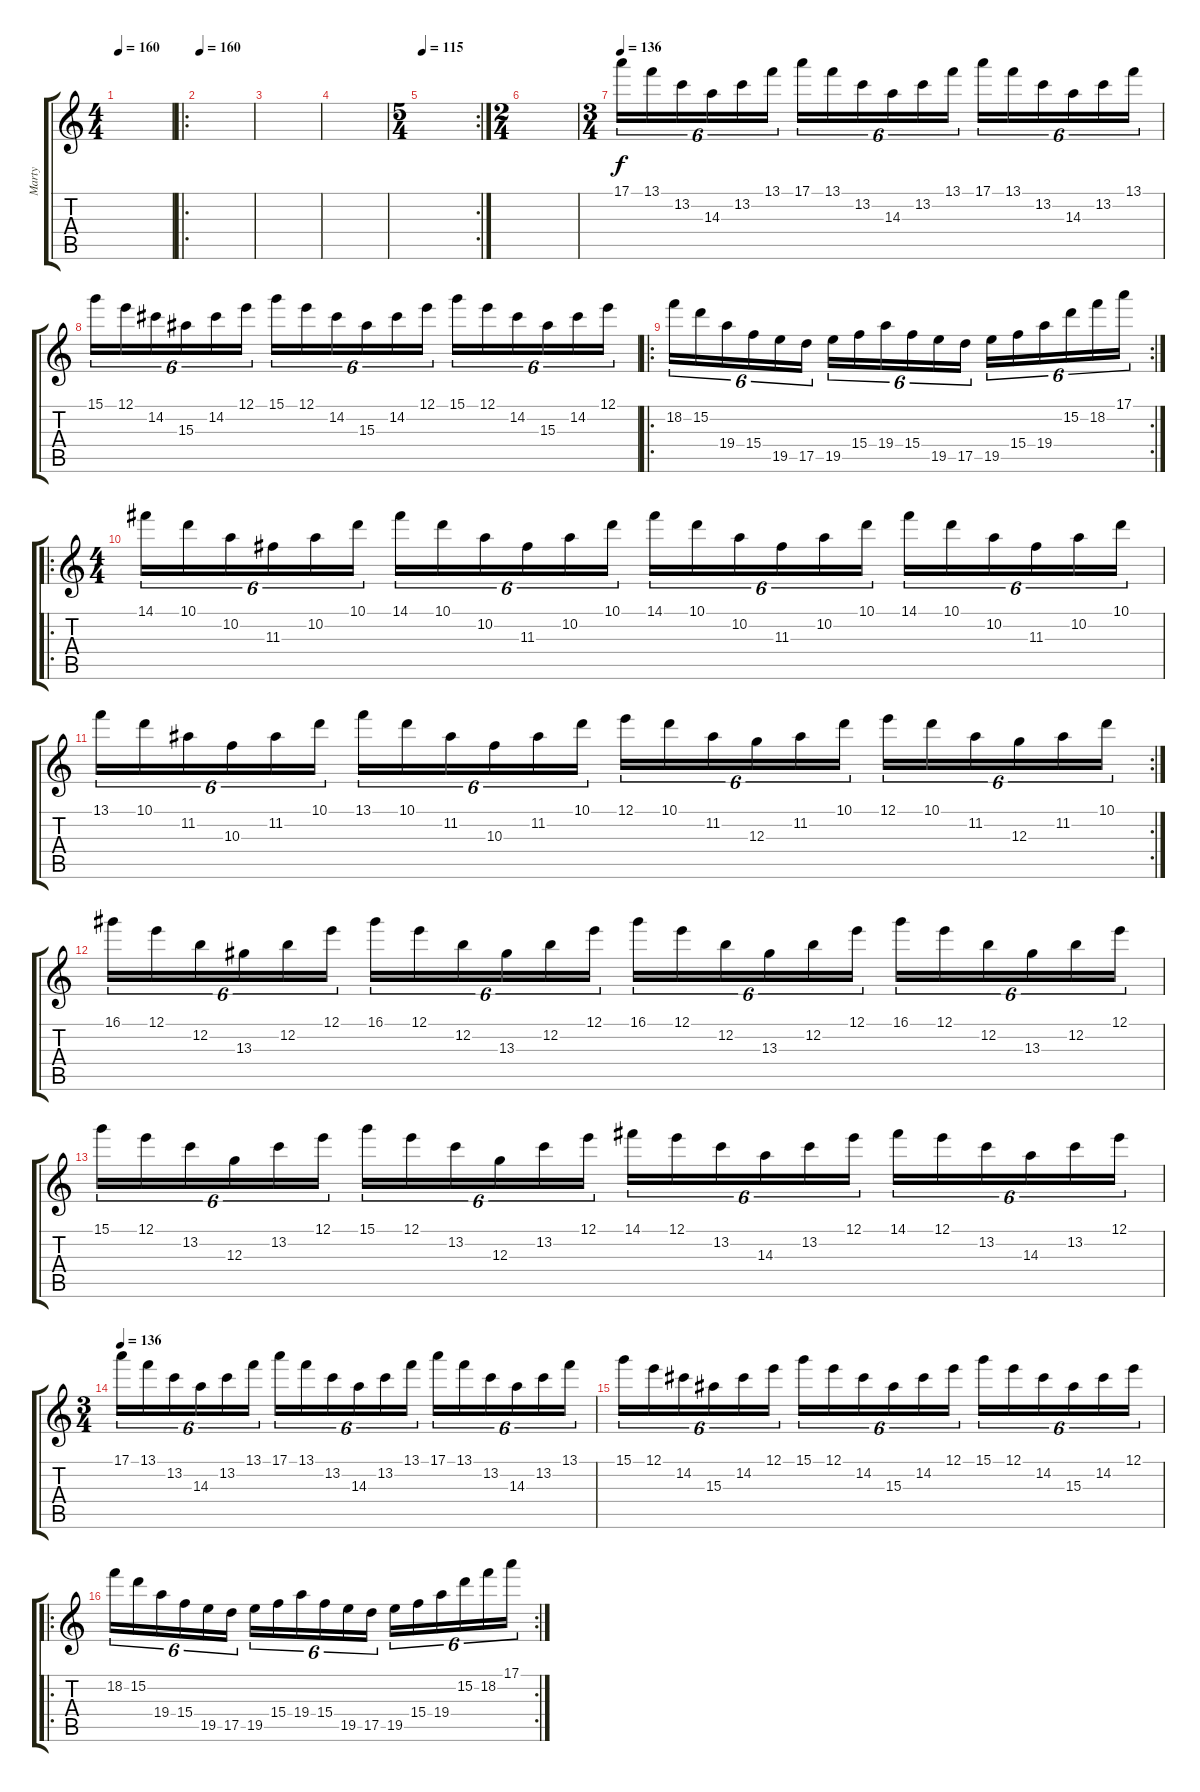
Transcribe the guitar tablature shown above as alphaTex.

\track ("Marty" "Marty") {instrument overdrivenguitar}
\staff {score tabs}
\tuning (E4 B3 G3 D3 A2 E2) {hide}
\ts (4 4)
\tempo 160
\clef g2
\ks c
|
\ro
\tempo 160
|
|
|
\rc 2
\ts (5 4)
\tempo 115
|
\ts (2 4)
|
\ts (3 4)
\tempo 136
17.1.16{tu (6 4)} 13.1.16{tu (6 4)} 13.2.16{tu (6 4)} 14.3.16{tu (6 4)} 13.2.16{tu (6 4)} 13.1.16{tu (6 4)} 17.1.16{tu (6 4)} 13.1.16{tu (6 4)} 13.2.16{tu (6 4)} 14.3.16{tu (6 4)} 13.2.16{tu (6 4)} 13.1.16{tu (6 4)} 17.1.16{tu (6 4)} 13.1.16{tu (6 4)} 13.2.16{tu (6 4)} 14.3.16{tu (6 4)} 13.2.16{tu (6 4)} 13.1.16{tu (6 4)} |
15.1.16{tu (6 4)} 12.1.16{tu (6 4)} 14.2.16{tu (6 4)} 15.3.16{tu (6 4)} 14.2.16{tu (6 4)} 12.1.16{tu (6 4)} 15.1.16{tu (6 4)} 12.1.16{tu (6 4)} 14.2.16{tu (6 4)} 15.3.16{tu (6 4)} 14.2.16{tu (6 4)} 12.1.16{tu (6 4)} 15.1.16{tu (6 4)} 12.1.16{tu (6 4)} 14.2.16{tu (6 4)} 15.3.16{tu (6 4)} 14.2.16{tu (6 4)} 12.1.16{tu (6 4)} |
\ro
\rc 2
18.2.16{tu (6 4)} 15.2.16{tu (6 4)} 19.4.16{tu (6 4)} 15.4.16{tu (6 4)} 19.5.16{tu (6 4)} 17.5.16{tu (6 4)} 19.5.16{tu (6 4)} 15.4.16{tu (6 4)} 19.4.16{tu (6 4)} 15.4.16{tu (6 4)} 19.5.16{tu (6 4)} 17.5.16{tu (6 4)} 19.5.16{tu (6 4)} 15.4.16{tu (6 4)} 19.4.16{tu (6 4)} 15.2.16{tu (6 4)} 18.2.16{tu (6 4)} 17.1.16{tu (6 4)} |
\ro
\ts (4 4)
14.1.16{tu (6 4)} 10.1.16{tu (6 4)} 10.2.16{tu (6 4)} 11.3.16{tu (6 4)} 10.2.16{tu (6 4)} 10.1.16{tu (6 4)} 14.1.16{tu (6 4)} 10.1.16{tu (6 4)} 10.2.16{tu (6 4)} 11.3.16{tu (6 4)} 10.2.16{tu (6 4)} 10.1.16{tu (6 4)} 14.1.16{tu (6 4)} 10.1.16{tu (6 4)} 10.2.16{tu (6 4)} 11.3.16{tu (6 4)} 10.2.16{tu (6 4)} 10.1.16{tu (6 4)} 14.1.16{tu (6 4)} 10.1.16{tu (6 4)} 10.2.16{tu (6 4)} 11.3.16{tu (6 4)} 10.2.16{tu (6 4)} 10.1.16{tu (6 4)} |
\rc 2
13.1.16{tu (6 4)} 10.1.16{tu (6 4)} 11.2.16{tu (6 4)} 10.3.16{tu (6 4)} 11.2.16{tu (6 4)} 10.1.16{tu (6 4)} 13.1.16{tu (6 4)} 10.1.16{tu (6 4)} 11.2.16{tu (6 4)} 10.3.16{tu (6 4)} 11.2.16{tu (6 4)} 10.1.16{tu (6 4)} 12.1.16{tu (6 4)} 10.1.16{tu (6 4)} 11.2.16{tu (6 4)} 12.3.16{tu (6 4)} 11.2.16{tu (6 4)} 10.1.16{tu (6 4)} 12.1.16{tu (6 4)} 10.1.16{tu (6 4)} 11.2.16{tu (6 4)} 12.3.16{tu (6 4)} 11.2.16{tu (6 4)} 10.1.16{tu (6 4)} |
16.1.16{tu (6 4)} 12.1.16{tu (6 4)} 12.2.16{tu (6 4)} 13.3.16{tu (6 4)} 12.2.16{tu (6 4)} 12.1.16{tu (6 4)} 16.1.16{tu (6 4)} 12.1.16{tu (6 4)} 12.2.16{tu (6 4)} 13.3.16{tu (6 4)} 12.2.16{tu (6 4)} 12.1.16{tu (6 4)} 16.1.16{tu (6 4)} 12.1.16{tu (6 4)} 12.2.16{tu (6 4)} 13.3.16{tu (6 4)} 12.2.16{tu (6 4)} 12.1.16{tu (6 4)} 16.1.16{tu (6 4)} 12.1.16{tu (6 4)} 12.2.16{tu (6 4)} 13.3.16{tu (6 4)} 12.2.16{tu (6 4)} 12.1.16{tu (6 4)} |
15.1.16{tu (6 4)} 12.1.16{tu (6 4)} 13.2.16{tu (6 4)} 12.3.16{tu (6 4)} 13.2.16{tu (6 4)} 12.1.16{tu (6 4)} 15.1.16{tu (6 4)} 12.1.16{tu (6 4)} 13.2.16{tu (6 4)} 12.3.16{tu (6 4)} 13.2.16{tu (6 4)} 12.1.16{tu (6 4)} 14.1.16{tu (6 4)} 12.1.16{tu (6 4)} 13.2.16{tu (6 4)} 14.3.16{tu (6 4)} 13.2.16{tu (6 4)} 12.1.16{tu (6 4)} 14.1.16{tu (6 4)} 12.1.16{tu (6 4)} 13.2.16{tu (6 4)} 14.3.16{tu (6 4)} 13.2.16{tu (6 4)} 12.1.16{tu (6 4)} |
\ts (3 4)
\tempo 136
17.1.16{tu (6 4)} 13.1.16{tu (6 4)} 13.2.16{tu (6 4)} 14.3.16{tu (6 4)} 13.2.16{tu (6 4)} 13.1.16{tu (6 4)} 17.1.16{tu (6 4)} 13.1.16{tu (6 4)} 13.2.16{tu (6 4)} 14.3.16{tu (6 4)} 13.2.16{tu (6 4)} 13.1.16{tu (6 4)} 17.1.16{tu (6 4)} 13.1.16{tu (6 4)} 13.2.16{tu (6 4)} 14.3.16{tu (6 4)} 13.2.16{tu (6 4)} 13.1.16{tu (6 4)} |
15.1.16{tu (6 4)} 12.1.16{tu (6 4)} 14.2.16{tu (6 4)} 15.3.16{tu (6 4)} 14.2.16{tu (6 4)} 12.1.16{tu (6 4)} 15.1.16{tu (6 4)} 12.1.16{tu (6 4)} 14.2.16{tu (6 4)} 15.3.16{tu (6 4)} 14.2.16{tu (6 4)} 12.1.16{tu (6 4)} 15.1.16{tu (6 4)} 12.1.16{tu (6 4)} 14.2.16{tu (6 4)} 15.3.16{tu (6 4)} 14.2.16{tu (6 4)} 12.1.16{tu (6 4)} |
\ro
\rc 2
18.2.16{tu (6 4)} 15.2.16{tu (6 4)} 19.4.16{tu (6 4)} 15.4.16{tu (6 4)} 19.5.16{tu (6 4)} 17.5.16{tu (6 4)} 19.5.16{tu (6 4)} 15.4.16{tu (6 4)} 19.4.16{tu (6 4)} 15.4.16{tu (6 4)} 19.5.16{tu (6 4)} 17.5.16{tu (6 4)} 19.5.16{tu (6 4)} 15.4.16{tu (6 4)} 19.4.16{tu (6 4)} 15.2.16{tu (6 4)} 18.2.16{tu (6 4)} 17.1.16{tu (6 4)}
